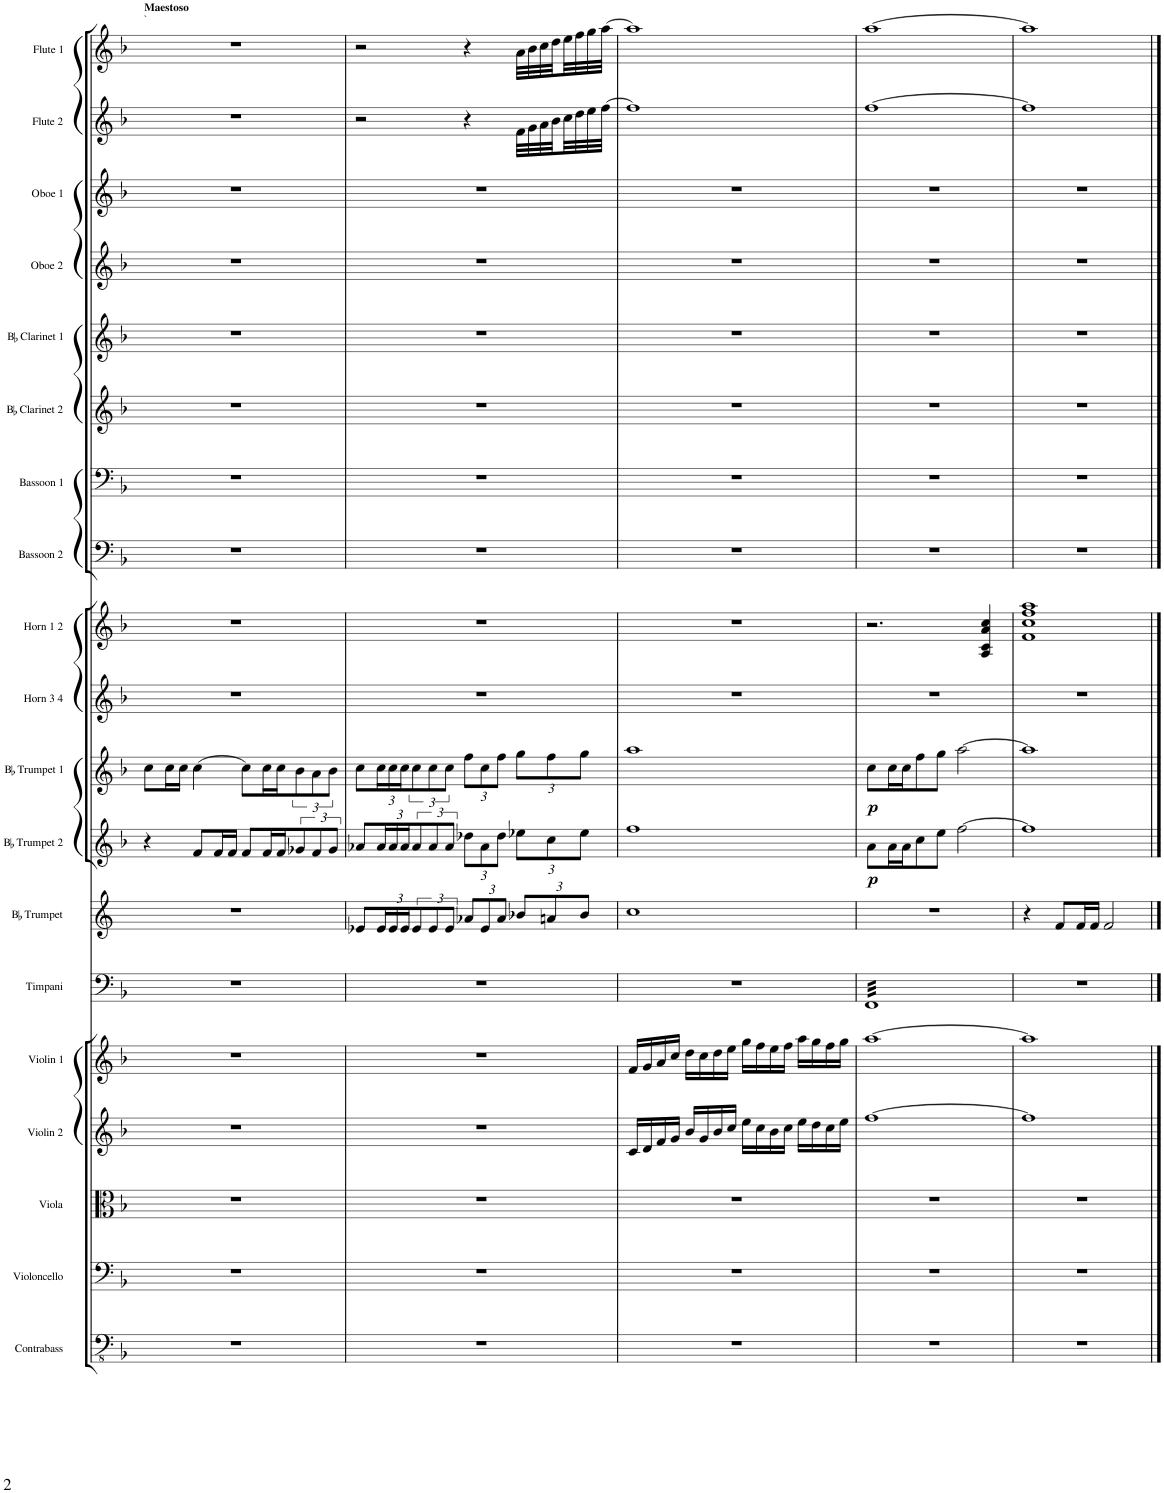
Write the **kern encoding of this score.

**kern	**kern	**kern	**kern	**kern	**kern	**kern	**kern	**dynam	**kern	**dynam	**kern	**kern	**kern	**kern	**kern	**kern	**kern	**kern	**kern	**kern
*part19	*part18	*part17	*part16	*part15	*part14	*part13	*part12	*part12	*part11	*part11	*part10	*part9	*part8	*part7	*part6	*part5	*part4	*part3	*part2	*part1
*staff19	*staff18	*staff17	*staff16	*staff15	*staff14	*staff13	*staff12	*staff12	*staff11	*staff11	*staff10	*staff9	*staff8	*staff7	*staff6	*staff5	*staff4	*staff3	*staff2	*staff1
*I"Contrabass	*I"Violoncello	*I"Viola	*I"Violin 2	*I"Violin 1	*I"Timpani	*I"BaccidentalFlat Trumpet	*I"BaccidentalFlat Trumpet 2	*	*I"BaccidentalFlat Trumpet 1	*	*I"Horn 3 4	*I"Horn 1 2	*I"Bassoon 2	*I"Bassoon 1	*I"BaccidentalFlat Clarinet 2	*I"BaccidentalFlat Clarinet 1	*I"Oboe 2	*I"Oboe 1	*I"Flute 2	*I"Flute 1
*I'Cbs.	*I'Vlc.	*I'Vla.	*I'Vln. 2	*I'Vln. 1	*I'Timp.	*I'BaccidentalFlat Tpt.	*I'BaccidentalFlat Tpt. 2	*	*I'BaccidentalFlat Tpt. 1	*	*I'Hn. 3 4	*I'Hn. 1 2	*I'Bsn. 2	*I'Bsn. 1	*I'BaccidentalFlat Cl. 2	*I'BaccidentalFlat Cl. 1	*I'Ob. 2	*I'Ob. 1	*I'Fl. 2	*I'Fl. 1
*clefFv4	*clefF4	*clefC3	*clefG2	*clefG2	*clefF4	*clefG2	*clefG2	*	*clefG2	*	*clefG2	*clefG2	*clefF4	*clefF4	*clefG2	*clefG2	*clefG2	*clefG2	*clefG2	*clefG2
*	*	*	*	*	*	*ITrd1c2	*ITrd1c2	*	*ITrd1c2	*	*ITrd4c7	*ITrd4c7	*	*	*ITrd1c2	*ITrd1c2	*	*	*	*
*k[b-]	*k[b-]	*k[b-]	*k[b-]	*k[b-]	*k[b-]	*k[]	*k[b-]	*	*k[b-]	*	*k[b-]	*k[b-]	*k[b-]	*k[b-]	*k[b-]	*k[b-]	*k[b-]	*k[b-]	*k[b-]	*k[b-]
=1	=1	=1	=1	=1	=1	=1	=1	=1	=1	=1	=1	=1	=1	=1	=1	=1	=1	=1	=1	=1
!	!	!	!	!	!	!	!	!	!	!	!	!	!	!	!	!	!	!	!	!LO:TX:a:t=`
!	!	!	!	!	!	!	!	!	!	!	!	!	!	!	!	!	!	!	!	!LO:TX:a:B:t=Maestoso
1r	1r	1r	1r	1r	1r	1r	4r	.	8cc\L	.	1r	1r	1r	1r	1r	1r	1r	1r	1r	1r
.	.	.	.	.	.	.	.	.	16cc\L	.	.	.	.	.	.	.	.	.	.	.
.	.	.	.	.	.	.	.	.	16cc\JJ	.	.	.	.	.	.	.	.	.	.	.
.	.	.	.	.	.	.	8f/L	.	[4cc\	.	.	.	.	.	.	.	.	.	.	.
.	.	.	.	.	.	.	16f/L	.	.	.	.	.	.	.	.	.	.	.	.	.
.	.	.	.	.	.	.	16f/JJ	.	.	.	.	.	.	.	.	.	.	.	.	.
.	.	.	.	.	.	.	8f/L	.	8cc\L]	.	.	.	.	.	.	.	.	.	.	.
.	.	.	.	.	.	.	16f/L	.	16cc\L	.	.	.	.	.	.	.	.	.	.	.
.	.	.	.	.	.	.	16f/J	.	16cc\J	.	.	.	.	.	.	.	.	.	.	.
.	.	.	.	.	.	.	12g-X/	.	12b-\	.	.	.	.	.	.	.	.	.	.	.
.	.	.	.	.	.	.	12f/	.	12a\	.	.	.	.	.	.	.	.	.	.	.
.	.	.	.	.	.	.	12g-/J	.	12b-\J	.	.	.	.	.	.	.	.	.	.	.
=2	=2	=2	=2	=2	=2	=2	=2	=2	=2	=2	=2	=2	=2	=2	=2	=2	=2	=2	=2	=2
1r	1r	1r	1r	1r	1r	8e-X/L	8a-X/L	.	8cc\L	.	1r	1r	1r	1r	1r	1r	1r	1r	2r	2r
*	*	*	*	*	*	*Xbrackettup	*Xbrackettup	*	*Xbrackettup	*	*	*	*	*	*	*	*	*	*	*
.	.	.	.	.	.	24e-/L	24a-/L	.	24cc\L	.	.	.	.	.	.	.	.	.	.	.
.	.	.	.	.	.	24e-/	24a-/	.	24cc\	.	.	.	.	.	.	.	.	.	.	.
.	.	.	.	.	.	24e-/J	24a-/J	.	24cc\J	.	.	.	.	.	.	.	.	.	.	.
*	*	*	*	*	*	*brackettup	*brackettup	*	*brackettup	*	*	*	*	*	*	*	*	*	*	*
.	.	.	.	.	.	12e-/	12a-/	.	12cc\	.	.	.	.	.	.	.	.	.	.	.
.	.	.	.	.	.	12e-/	12a-/	.	12cc\	.	.	.	.	.	.	.	.	.	.	.
.	.	.	.	.	.	12e-/J	12a-/J	.	12cc\J	.	.	.	.	.	.	.	.	.	.	.
*	*	*	*	*	*	*Xbrackettup	*Xbrackettup	*	*Xbrackettup	*	*	*	*	*	*	*	*	*	*	*
.	.	.	.	.	.	12a-X/L	12dd-X\L	.	12ff\L	.	.	.	.	.	.	.	.	.	4r	4r
.	.	.	.	.	.	12e-/	12a-\	.	12cc\	.	.	.	.	.	.	.	.	.	.	.
.	.	.	.	.	.	12a-/J	12dd-\J	.	12ff\J	.	.	.	.	.	.	.	.	.	.	.
.	.	.	.	.	.	12b-X/L	12ee-X\L	.	12gg\L	.	.	.	.	.	.	.	.	.	32f\LLL	32a\LLL
.	.	.	.	.	.	.	.	.	.	.	.	.	.	.	.	.	.	.	32g\	32b-\
.	.	.	.	.	.	.	.	.	.	.	.	.	.	.	.	.	.	.	32a\	32cc\
.	.	.	.	.	.	12an/	12cc\	.	12ff\	.	.	.	.	.	.	.	.	.	.	.
.	.	.	.	.	.	.	.	.	.	.	.	.	.	.	.	.	.	.	32b-\	32dd\
.	.	.	.	.	.	.	.	.	.	.	.	.	.	.	.	.	.	.	32cc\	32ee\
.	.	.	.	.	.	.	.	.	.	.	.	.	.	.	.	.	.	.	32dd\	32ff\
.	.	.	.	.	.	12b-/J	12ee-\J	.	12gg\J	.	.	.	.	.	.	.	.	.	.	.
.	.	.	.	.	.	.	.	.	.	.	.	.	.	.	.	.	.	.	32ee\	32gg\
.	.	.	.	.	.	.	.	.	.	.	.	.	.	.	.	.	.	.	[32ff\JJJ	[32aa\JJJ
=3	=3	=3	=3	=3	=3	=3	=3	=3	=3	=3	=3	=3	=3	=3	=3	=3	=3	=3	=3	=3
1r	1r	1r	16c/LL	16f/LL	1r	1cc	1ff	.	1aa	.	1r	1r	1r	1r	1r	1r	1r	1r	1ff]	1aa]
.	.	.	16d/	16g/	.	.	.	.	.	.	.	.	.	.	.	.	.	.	.	.
.	.	.	16f/	16a/	.	.	.	.	.	.	.	.	.	.	.	.	.	.	.	.
.	.	.	16g/JJ	16cc/JJ	.	.	.	.	.	.	.	.	.	.	.	.	.	.	.	.
.	.	.	16b-/LL	16dd\LL	.	.	.	.	.	.	.	.	.	.	.	.	.	.	.	.
.	.	.	16g/	16cc\	.	.	.	.	.	.	.	.	.	.	.	.	.	.	.	.
.	.	.	16b-/	16dd\	.	.	.	.	.	.	.	.	.	.	.	.	.	.	.	.
.	.	.	16cc/JJ	16ee\JJ	.	.	.	.	.	.	.	.	.	.	.	.	.	.	.	.
.	.	.	16ee\LL	16gg\LL	.	.	.	.	.	.	.	.	.	.	.	.	.	.	.	.
.	.	.	16cc\	16ff\	.	.	.	.	.	.	.	.	.	.	.	.	.	.	.	.
.	.	.	16b-\	16ee\	.	.	.	.	.	.	.	.	.	.	.	.	.	.	.	.
.	.	.	16cc\JJ	16ff\JJ	.	.	.	.	.	.	.	.	.	.	.	.	.	.	.	.
.	.	.	16ee\LL	16aa\LL	.	.	.	.	.	.	.	.	.	.	.	.	.	.	.	.
.	.	.	16dd\	16gg\	.	.	.	.	.	.	.	.	.	.	.	.	.	.	.	.
.	.	.	16cc\	16ff\	.	.	.	.	.	.	.	.	.	.	.	.	.	.	.	.
.	.	.	16ee\JJ	16gg\JJ	.	.	.	.	.	.	.	.	.	.	.	.	.	.	.	.
=4	=4	=4	=4	=4	=4	=4	=4	=4	=4	=4	=4	=4	=4	=4	=4	=4	=4	=4	=4	=4
!	!	!	!	!	!	!	!	!LO:DY:b	!	!LO:DY:b	!	!	!	!	!	!	!	!	!	!
*	*	*	*	*	*tremolo	*	*	*	*	*	*	*	*	*	*	*	*	*	*	*
1r	1r	1r	[1ff	[1aa	32FFLLL	1r	8a\L	p	8cc\L	p	1r	2.r	1r	1r	1r	1r	1r	1r	[1ff	[1aa
.	.	.	.	.	32FF	.	.	.	.	.	.	.	.	.	.	.	.	.	.	.
.	.	.	.	.	32FF	.	.	.	.	.	.	.	.	.	.	.	.	.	.	.
.	.	.	.	.	32FF	.	.	.	.	.	.	.	.	.	.	.	.	.	.	.
.	.	.	.	.	32FF	.	16a\L	.	16cc\L	.	.	.	.	.	.	.	.	.	.	.
.	.	.	.	.	32FF	.	.	.	.	.	.	.	.	.	.	.	.	.	.	.
.	.	.	.	.	32FF	.	16a\J	.	16cc\J	.	.	.	.	.	.	.	.	.	.	.
.	.	.	.	.	32FF	.	.	.	.	.	.	.	.	.	.	.	.	.	.	.
.	.	.	.	.	32FF	.	8cc\	.	8ff\	.	.	.	.	.	.	.	.	.	.	.
.	.	.	.	.	32FF	.	.	.	.	.	.	.	.	.	.	.	.	.	.	.
.	.	.	.	.	32FF	.	.	.	.	.	.	.	.	.	.	.	.	.	.	.
.	.	.	.	.	32FF	.	.	.	.	.	.	.	.	.	.	.	.	.	.	.
.	.	.	.	.	32FF	.	8ee\J	.	8gg\J	.	.	.	.	.	.	.	.	.	.	.
.	.	.	.	.	32FF	.	.	.	.	.	.	.	.	.	.	.	.	.	.	.
.	.	.	.	.	32FF	.	.	.	.	.	.	.	.	.	.	.	.	.	.	.
.	.	.	.	.	32FF	.	.	.	.	.	.	.	.	.	.	.	.	.	.	.
.	.	.	.	.	32FF	.	[2ff\	.	[2aa\	.	.	.	.	.	.	.	.	.	.	.
.	.	.	.	.	32FF	.	.	.	.	.	.	.	.	.	.	.	.	.	.	.
.	.	.	.	.	32FF	.	.	.	.	.	.	.	.	.	.	.	.	.	.	.
.	.	.	.	.	32FF	.	.	.	.	.	.	.	.	.	.	.	.	.	.	.
.	.	.	.	.	32FF	.	.	.	.	.	.	.	.	.	.	.	.	.	.	.
.	.	.	.	.	32FF	.	.	.	.	.	.	.	.	.	.	.	.	.	.	.
.	.	.	.	.	32FF	.	.	.	.	.	.	.	.	.	.	.	.	.	.	.
.	.	.	.	.	32FF	.	.	.	.	.	.	.	.	.	.	.	.	.	.	.
.	.	.	.	.	32FF	.	.	.	.	.	.	4A/ 4c/ 4a/ 4cc/	.	.	.	.	.	.	.	.
.	.	.	.	.	32FF	.	.	.	.	.	.	.	.	.	.	.	.	.	.	.
.	.	.	.	.	32FF	.	.	.	.	.	.	.	.	.	.	.	.	.	.	.
.	.	.	.	.	32FF	.	.	.	.	.	.	.	.	.	.	.	.	.	.	.
.	.	.	.	.	32FF	.	.	.	.	.	.	.	.	.	.	.	.	.	.	.
.	.	.	.	.	32FF	.	.	.	.	.	.	.	.	.	.	.	.	.	.	.
.	.	.	.	.	32FF	.	.	.	.	.	.	.	.	.	.	.	.	.	.	.
.	.	.	.	.	32FFJJJ	.	.	.	.	.	.	.	.	.	.	.	.	.	.	.
*	*	*	*	*	*Xtremolo	*	*	*	*	*	*	*	*	*	*	*	*	*	*	*
=5	=5	=5	=5	=5	=5	=5	=5	=5	=5	=5	=5	=5	=5	=5	=5	=5	=5	=5	=5	=5
1r	1r	1r	1ff]	1aa]	1r	4r	1ff]	.	1aa]	.	1r	1f 1cc 1ff 1aa	1r	1r	1r	1r	1r	1r	1ff]	1aa]
.	.	.	.	.	.	8f/L	.	.	.	.	.	.	.	.	.	.	.	.	.	.
.	.	.	.	.	.	16f/L	.	.	.	.	.	.	.	.	.	.	.	.	.	.
.	.	.	.	.	.	16f/JJ	.	.	.	.	.	.	.	.	.	.	.	.	.	.
.	.	.	.	.	.	2f/	.	.	.	.	.	.	.	.	.	.	.	.	.	.
==	==	==	==	==	==	==	==	==	==	==	==	==	==	==	==	==	==	==	==	==
*-	*-	*-	*-	*-	*-	*-	*-	*-	*-	*-	*-	*-	*-	*-	*-	*-	*-	*-	*-	*-
